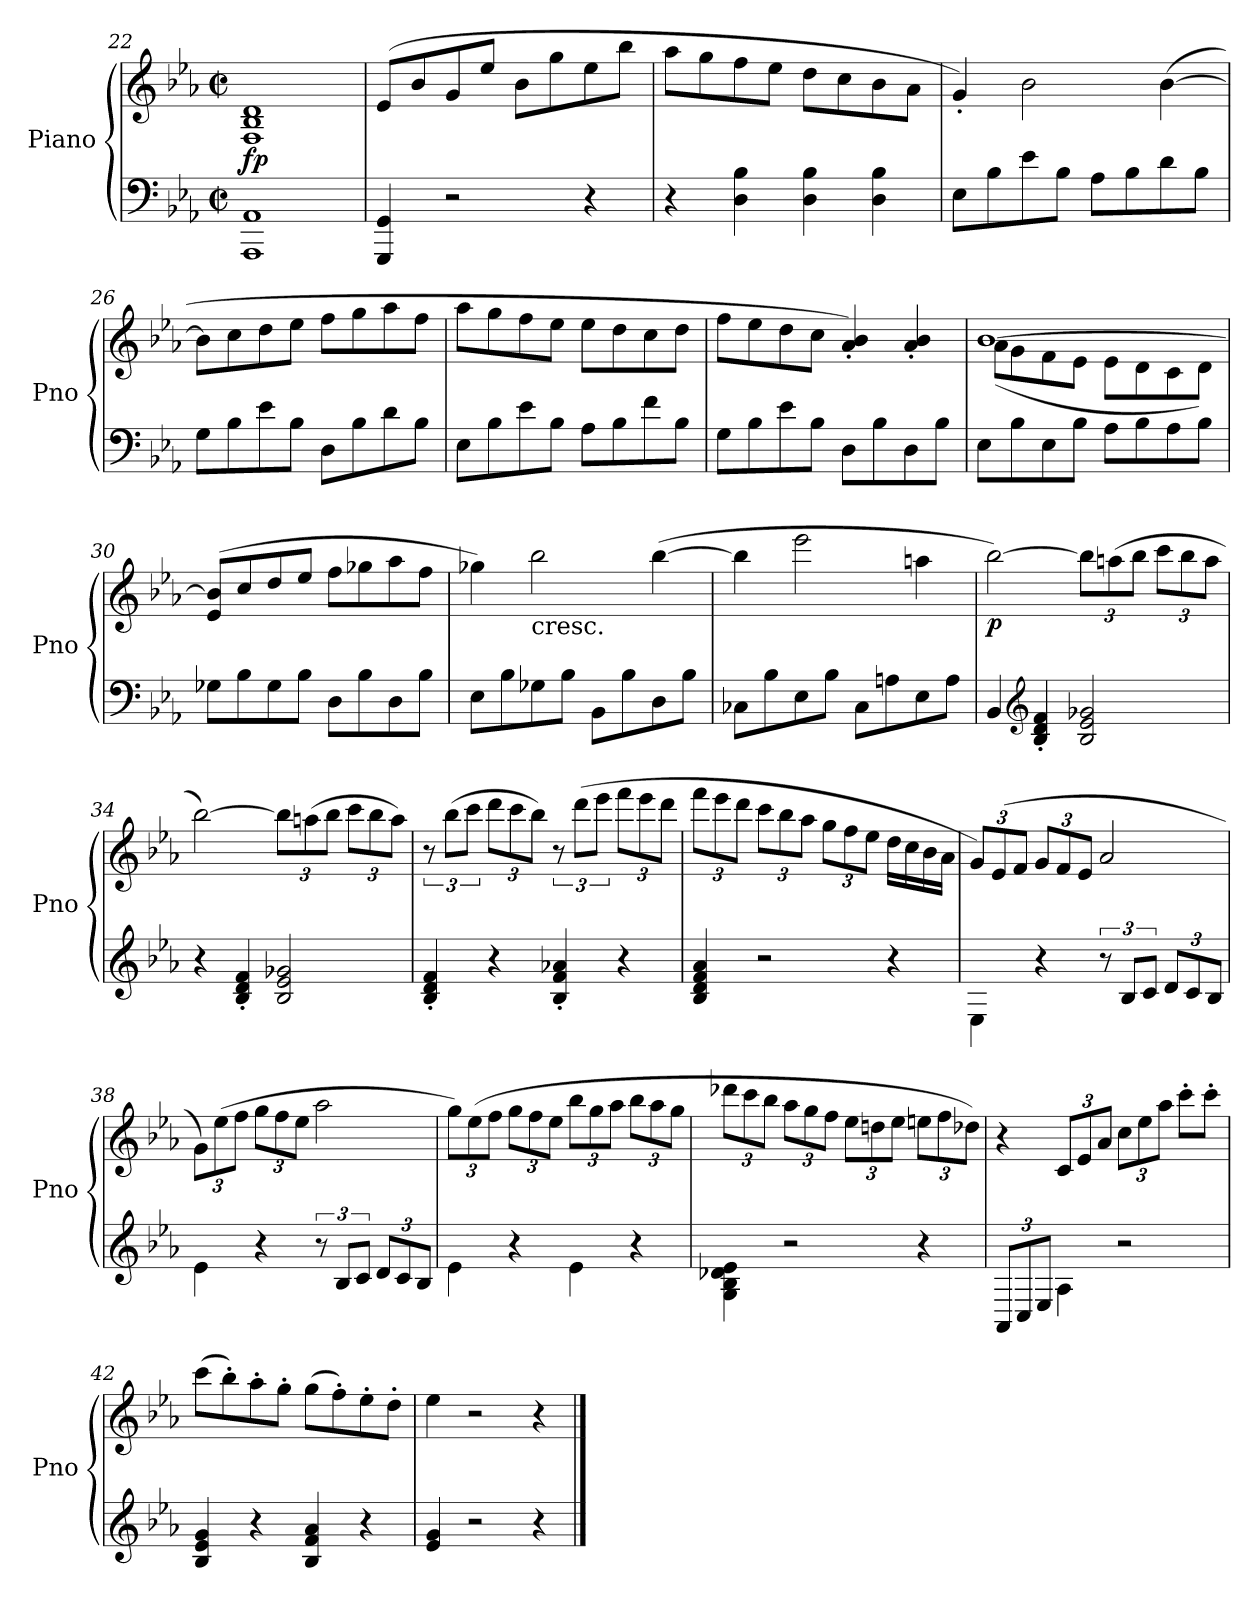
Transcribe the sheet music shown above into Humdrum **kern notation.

**kern	**kern	**dynam
*part1	*part1	*part1
*staff2	*staff1	*staff1/2
*I"Piano	*	*
*I'Pno	*	*
*clefF4	*clefG2	*
*k[b-e-a-]	*k[b-e-a-]	*
*M2/2	*M2/2	*
*met(c|)	*met(c|)	*
=22	=22	=22
!	!	!LO:DY:b
1AAA- 1AA-	1F 1B- 1d	fp
=23	=23	=23
4GGG/ 4GG/	(>8e-/L	.
.	8b-/	.
2r	8g/	.
.	8ee-/J	.
.	8b-\L	.
.	8gg\	.
4r	8ee-\	.
.	8bb-\J	.
=24	=24	=24
4r	8aa-\L	.
.	8gg\	.
4D\ 4B-\	8ff\	.
.	8ee-\J	.
4D\ 4B-\	8dd\L	.
.	8cc\	.
4D\ 4B-\	8b-\	.
.	8a-\J	.
!!LO:PB:g=z
=25	=25	=25
!	!	!LO:DY:b=2
!	!	!LO:DY:n=1:b
8E-\L	4g'/)	other-dynamics other-dynamics
8B-\	.	.
8e-\	2b-\	.
8B-\J	.	.
8A-\L	.	.
8B-\	.	.
8d\	(>[4b-\	.
8B-\J	.	.
=26	=26	=26
8G\L	8b-\L]	.
8B-\	8cc\	.
8e-\	8dd\	.
8B-\J	8ee-\J	.
8D\L	8ff\L	.
8B-\	8gg\	.
8d\	8aa-\	.
8B-\J	8ff\J	.
=27	=27	=27
8E-\L	8aa-\L	.
8B-\	8gg\	.
8e-\	8ff\	.
8B-\J	8ee-\J	.
8A-\L	8ee-\L	.
8B-\	8dd\	.
8f\	8cc\	.
8B-\J	8dd\J	.
=28	=28	=28
8G\L	8ff\L	.
8B-\	8ee-\	.
8e-\	8dd\	.
8B-\J	8cc\J	.
8D\L	4a-/' 4b-/')	.
8B-\	.	.
8D\	4a-/' 4b-/'	.
8B-\J	.	.
!!LO:LB:g=z
=29	=29	=29
*	*^	*
8E-\L	[1b-	(<8a-\L	.
8B-\	.	8g\	.
8E-\	.	8f\	.
8B-\J	.	8e-\J	.
8A-\L	.	8e-\L	.
8B-\	.	8d\	.
8A-\	.	8c\	.
8B-\J	.	8d\J)	.
*	*v	*v	*
=30	=30	=30
8G-X\L	(>8e-/ 8b-/]L	.
8B-\	8cc/	.
8G-\	8dd/	.
8B-\J	8ee-/J	.
8D\L	8ff\L	.
8B-\	8gg-X\	.
8D\	8aa-\	.
8B-\J	8ff\J	.
=31	=31	=31
8E-\L	4gg-X\)	.
8B-\	.	.
!	!LO:TX:b:t=cresc.	!
8G-X\	2bb-\	.
8B-\J	.	.
8BB-\L	.	.
8B-\	.	.
8D\	(>[4bb-\	.
8B-\J	.	.
=32	=32	=32
8C-X\L	4bb-\]	.
8B-\	.	.
8E-\	2eee-\	.
8B-\J	.	.
8C-\L	.	.
8An\	.	.
8E-\	4aan\	.
8A\J	.	.
!!LO:LB:g=z
=33	=33	=33
!	!	!LO:DY:b
4BB-/	[2bb-\)	p
*clefG2	*	*
4B-/' 4d/' 4f/'	.	.
*	*Xbrackettup	*
2B-/ 2e-/ 2g-X/	12bb-\L]	.
.	(>12aan\	.
.	12bb-\J	.
.	12ccc\L	.
.	12bb-\	.
.	12aa\J	.
=34	=34	=34
4r	[2bb-\)	.
4B-/' 4d/' 4f/'	.	.
2B-/ 2e-/ 2g-X/	12bb-\L]	.
.	(>12aan\	.
.	12bb-\J	.
.	12ccc\L	.
.	12bb-\	.
.	12aa\J)	.
=35	=35	=35
*	*brackettup	*
4B-/' 4d/' 4f/'	12r	.
.	(>12bb-\L	.
.	12ccc\J	.
*	*Xbrackettup	*
4r	12ddd\L	.
.	12ccc\	.
.	12bb-\J)	.
*	*brackettup	*
4B-/' 4f/' 4a-X/'	12r	.
.	(>12ddd\L	.
.	12eee-\J	.
*	*Xbrackettup	*
4r	12fff\L	.
.	12eee-\	.
.	12ddd\J	.
!!LO:LB:g=z
=36	=36	=36
4B-/ 4d/ 4f/ 4a-/	12fff\L	.
.	12eee-\	.
.	12ddd\J	.
2r	12ccc\L	.
.	12bb-\	.
.	12aa-\J	.
.	12gg\L	.
.	12ff\	.
.	12ee-\J	.
4r	16dd\LL	.
.	16cc\	.
.	16b-\	.
.	16a-\JJ	.
=37	=37	=37
4E-\	12g/L)	.
.	(<12e-/	.
.	12f/J	.
4r	12g/L	.
.	12f/	.
.	12e-/J	.
12r	2a-/	.
12B-/L	.	.
12c/J	.	.
*Xbrackettup	*	*
12d/L	.	.
12c/	.	.
12B-/J	.	.
=38	=38	=38
4e-\	12g\L)	.
.	(>12ee-\	.
.	12ff\J	.
4r	12gg\L	.
.	12ff\	.
.	12ee-\J	.
*brackettup	*	*
12r	2aa-\	.
12B-/L	.	.
12c/J	.	.
*Xbrackettup	*	*
12d/L	.	.
12c/	.	.
12B-/J	.	.
!!LO:LB:g=z
=39	=39	=39
4e-\	12gg\L)	.
.	(>12ee-\	.
.	12ff\J	.
4r	12gg\L	.
.	12ff\	.
.	12ee-\J	.
4e-\	12bb-\L	.
.	12gg\	.
.	12aa-\J	.
4r	12bb-\L	.
.	12aa-\	.
.	12gg\J	.
=40	=40	=40
4G\ 4B-\ 4d-X\ 4e-\	12ddd-X\L	.
.	12ccc\	.
.	12bb-\J	.
2r	12aa-\L	.
.	12gg\	.
.	12ff\J	.
.	12ee-\L	.
.	12ddn\	.
.	12ee-\J	.
4r	12een\L	.
.	12ff\	.
.	12dd-X\J)	.
=41	=41	=41
12AA-/L	4r	.
12C/	.	.
12E-/J	.	.
4A-\	12c/L	.
.	12e-/	.
.	12a-/J	.
2r	12cc\L	.
.	12ee-\	.
.	12aa-\J	.
.	8ccc'\L	.
.	8ccc'\J	.
!!LO:LB:g=z
=42	=42	=42
4B-/ 4e-/ 4g/	(>8ccc\L	.
.	8bb-'\)	.
4r	8aa-'\	.
.	8gg'\J	.
4B-/ 4f/ 4a-/	(>8gg\L	.
.	8ff'\)	.
4r	8ee-'\	.
.	8dd'\J	.
=43	=43	=43
4e-/ 4g/	4ee-\	.
2r	2r	.
4r	4r	.
==	==	==
*-	*-	*-
